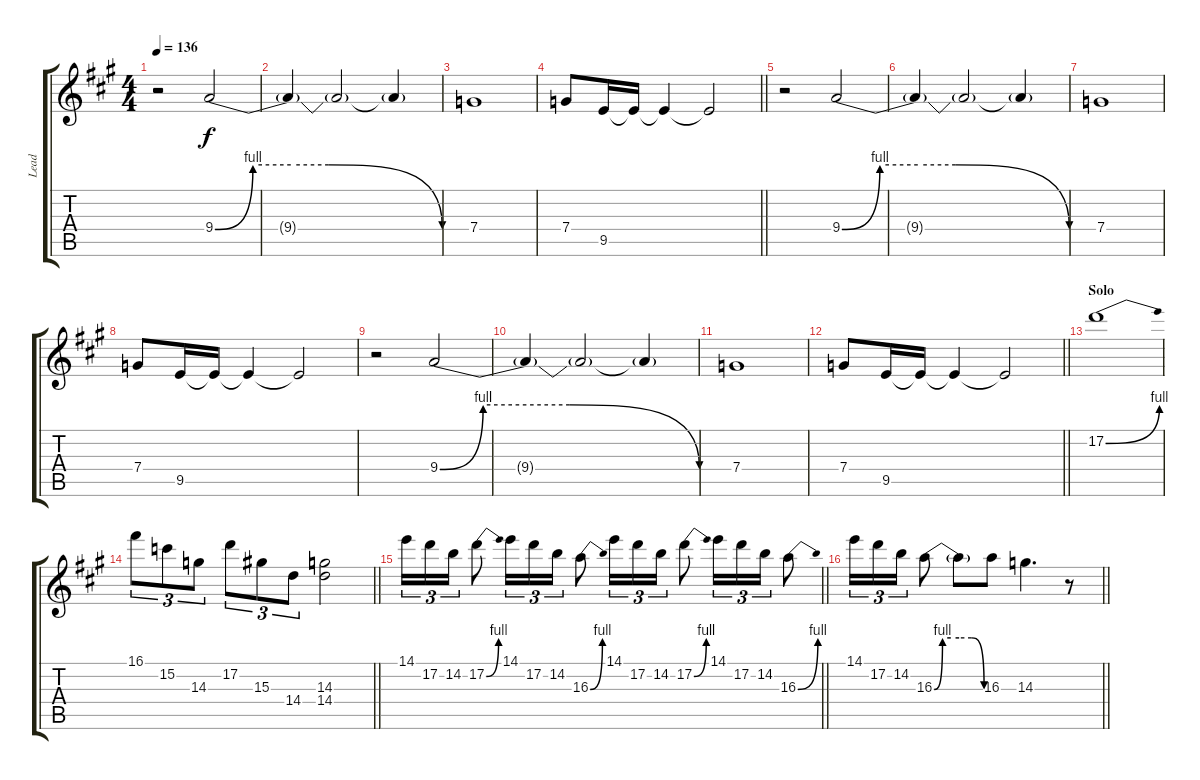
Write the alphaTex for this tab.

\track ("Lead" "Lead") {instrument distortionguitar}
\staff {score tabs}
\tuning (D4 A3 F3 C3 G2 D2) {hide}
\ts (4 4)
\tempo 136
\clef g2
\ks a
r.2{dy f} 9.4{be (custom 0 0 10 4 20 4 30 4 60 0)}.2 |
9.4{t}.4 9.4{t}.2 9.4{t}.4 |
7.4.1 |
\barLineRight lightlight
7.4.8 9.5.16 9.5{t}.16 9.5{t}.4 9.5{t}.2 |
r.2 9.4{be (custom 0 0 10 4 20 4 30 4 60 0)}.2 |
9.4{t}.4 9.4{t}.2 9.4{t}.4 |
7.4.1 |
7.4.8 9.5.16 9.5{t}.16 9.5{t}.4 9.5{t}.2 |
r.2 9.4{be (custom 0 0 10 4 20 4 30 4 60 0)}.2 |
9.4{t}.4 9.4{t}.2 9.4{t}.4 |
7.4.1 |
\barLineRight lightlight
7.4.8 9.5.16 9.5{t}.16 9.5{t}.4 9.5{t}.2 |
\section ("" "Solo")
17.2{be (bend 0 0 60 4)}.1 |
\barLineRight lightlight
16.1.8{tu (3 2)} 15.2.8{tu (3 2)} 14.3.8{tu (3 2)} 17.2.8{tu (3 2)} 15.3.8{tu (3 2)} 14.4.8{tu (3 2)} (14.3 14.4).2 |
\barLineRight lightlight
14.1.16{tu (3 2)} 17.2.16{tu (3 2)} 14.2.16{tu (3 2)} 17.2{be (bend 0 0 60 4)}.8 14.1.16{tu (3 2)} 17.2.16{tu (3 2)} 14.2.16{tu (3 2)} 16.3{be (bend 0 0 60 4)}.8 14.1.16{tu (3 2)} 17.2.16{tu (3 2)} 14.2.16{tu (3 2)} 17.2{be (bend 0 0 60 4)}.8 14.1.16{tu (3 2)} 17.2.16{tu (3 2)} 14.2.16{tu (3 2)} 16.3{be (bend 0 0 60 4)}.8 |
\barLineRight lightlight
14.1.16{tu (3 2)} 17.2.16{tu (3 2)} 14.2.16{tu (3 2)} 16.3{be (custom 0 0 10 4 20 4 30 4 45 4 60 0)}.8 16.3{t}.8 16.3.8 14.3.4{d} r.8
